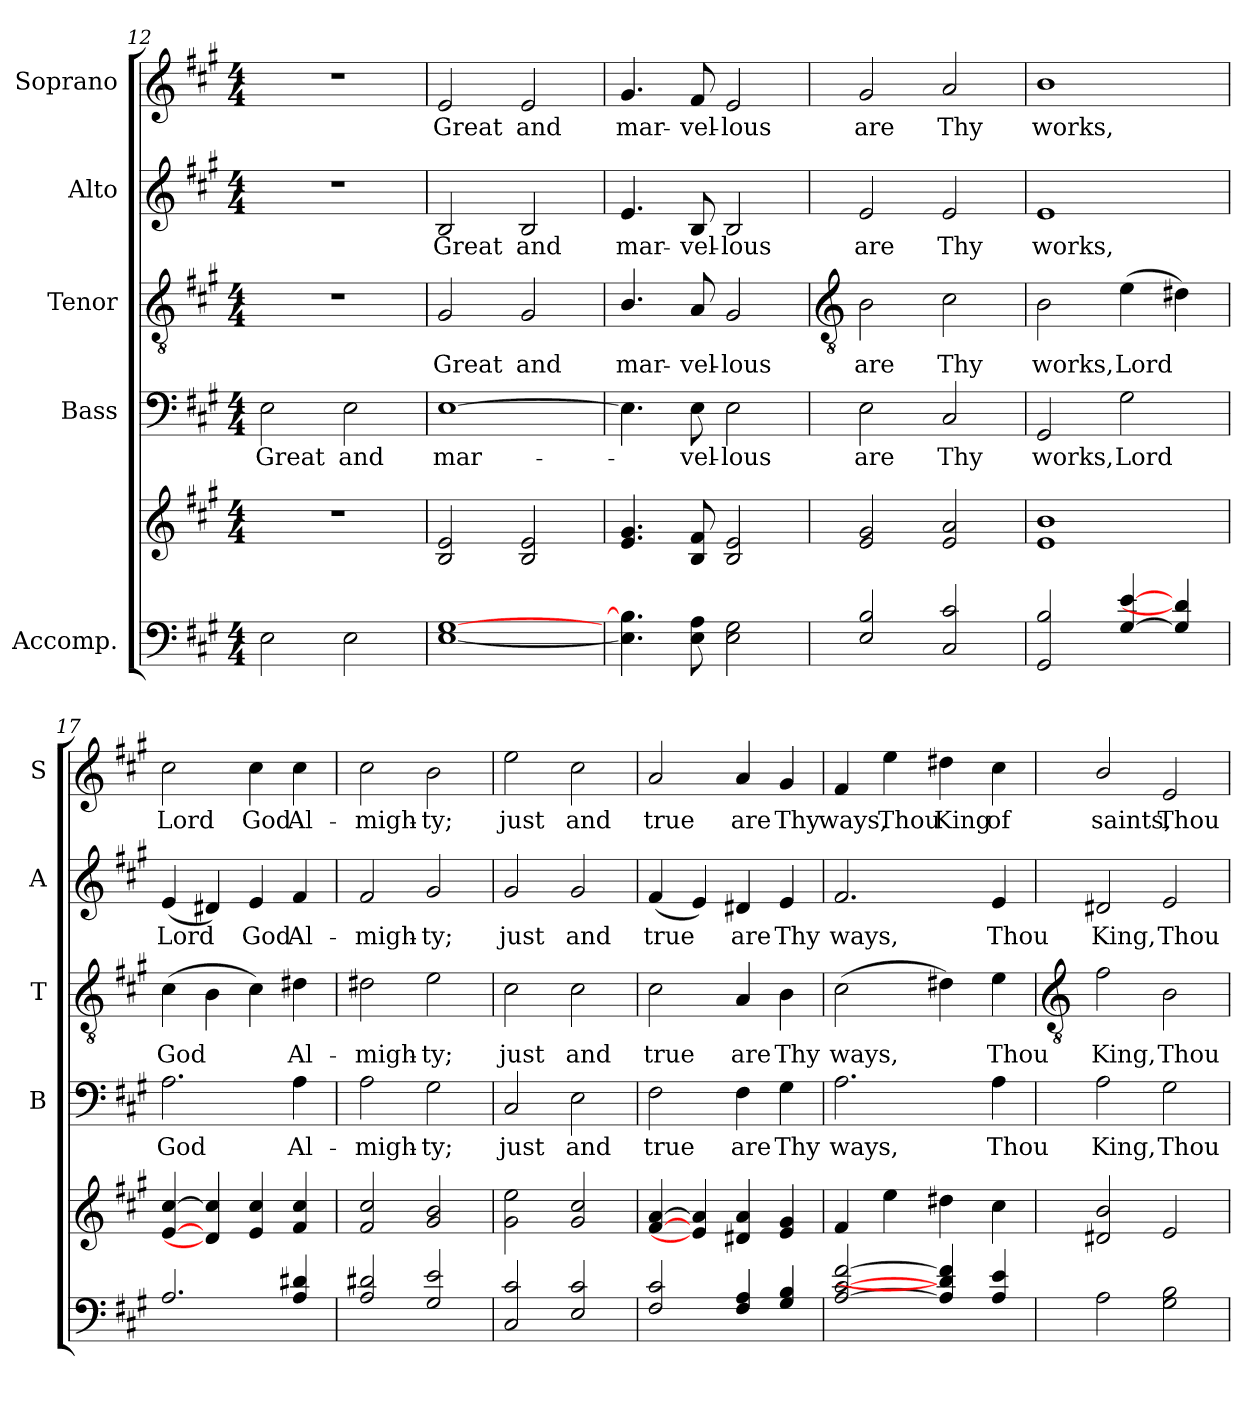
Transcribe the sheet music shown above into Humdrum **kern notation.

**kern	**kern	**kern	**text	**kern	**text	**kern	**text	**kern	**text
*part5	*part5	*part4	*part4	*part3	*part3	*part2	*part2	*part1	*part1
*staff6	*staff5	*staff4	*staff4	*staff3	*staff3	*staff2	*staff2	*staff1	*staff1
*I"Accomp.	*	*I"Bass	*	*I"Tenor	*	*I"Alto	*	*I"Soprano	*
*	*	*I'B	*	*I'T	*	*I'A	*	*I'S	*
*clefF4	*clefG2	*clefF4	*	*clefGv2	*	*clefG2	*	*clefG2	*
*k[f#c#g#]	*k[f#c#g#]	*k[f#c#g#]	*	*k[f#c#g#]	*	*k[f#c#g#]	*	*k[f#c#g#]	*
*A:	*A:	*A:	*	*A:	*	*A:	*	*A:	*
*M4/4	*M4/4	*M4/4	*	*M4/4	*	*M4/4	*	*M4/4	*
=12	=12	=12	=12	=12	=12	=12	=12	=12	=12
!	!	!	!LO:LY:b	!	!	!	!	!	!
2E	1r	2E	Great	1r	.	1r	.	1r	.
!	!	!	!LO:LY:b	!	!	!	!	!	!
2E	.	2E	and	.	.	.	.	.	.
=13	=13	=13	=13	=13	=13	=13	=13	=13	=13
!	!	!	!LO:LY:b	!	!LO:LY:b	!	!LO:LY:b	!	!LO:LY:b
[1E [1G#	2B 2e	[1E	mar-	2G#	Great	2B	Great	2e	Great
!	!	!	!	!	!LO:LY:b	!	!LO:LY:b	!	!LO:LY:b
.	2B 2e	.	.	2G#	and	2B	and	2e	and
=14	=14	=14	=14	=14	=14	=14	=14	=14	=14
!	!	!	!	!	!LO:LY:b	!	!LO:LY:b	!	!LO:LY:b
4.E] 4.B]	4.e 4.g#	4.E]	.	4.B/	mar-	4.e	mar-	4.g#	mar-
!	!	!	!LO:LY:b	!	!LO:LY:b	!	!LO:LY:b	!	!LO:LY:b
8E 8A	8B 8f#	8E	vel-	8A	-vel-	8B	-vel-	8f#	-vel-
!	!	!	!LO:LY:b	!	!LO:LY:b	!	!LO:LY:b	!	!LO:LY:b
2E 2G#	2B 2e	2E	-lous	2G#	-lous	2B	-lous	2e	-lous
!!LO:LB:g=z
=15	=15	=15	=15	=15	=15	=15	=15	=15	=15
*	*	*	*	*clefGv2	*	*	*	*	*
*^	*^	*	*	*	*	*	*	*	*
!	!	!	!	!	!LO:LY:b	!	!LO:LY:b	!	!LO:LY:b	!	!LO:LY:b
2E 2B	1ryy	2e 2g#	1ryy	2E	are	2B	are	2e	are	2g#	are
!	!	!	!	!	!LO:LY:b	!	!LO:LY:b	!	!LO:LY:b	!	!LO:LY:b
2C# 2c#	.	2e 2a	.	2C#	Thy	2c#	Thy	2e	Thy	2a	Thy
=16	=16	=16	=16	=16	=16	=16	=16	=16	=16	=16	=16
!	!	!	!	!	!LO:LY:b	!	!LO:LY:b	!	!LO:LY:b	!	!LO:LY:b
2GG#/ 2B/	1ryy	1e 1b	1ryy	2GG#	works,	2B	works,	1e	works,	1b	works,
!	!	!	!	!	!LO:LY:b	!	!LO:LY:b	!	!	!	!
[4G# [4e	.	.	.	2G#	Lord	(>4e	Lord	.	.	.	.
4G#] 4d#]	.	.	.	.	.	4d#X)	.	.	.	.	.
=17	=17	=17	=17	=17	=17	=17	=17	=17	=17	=17	=17
!	!	!	!	!	!LO:LY:b	!	!LO:LY:b	!	!LO:LY:b	!	!LO:LY:b
2.A	1ryy	[4e [4cc#	1ryy	2.A	God	(>4c#	God	(<4e	Lord	2cc#	Lord
.	.	4d#] 4cc#]	.	.	.	4B	.	4d#X)	.	.	.
!	!	!	!	!	!	!	!	!	!LO:LY:b	!	!LO:LY:b
.	.	4e 4cc#	.	.	.	4c#)	.	4e	God	4cc#	God
!	!	!	!	!	!LO:LY:b	!	!LO:LY:b	!	!LO:LY:b	!	!LO:LY:b
4A 4d#X	.	4f# 4cc#	.	4A	Al-	4d#X	Al-	4f#	Al-	4cc#	Al-
=18	=18	=18	=18	=18	=18	=18	=18	=18	=18	=18	=18
!	!	!	!	!	!LO:LY:b	!	!LO:LY:b	!	!LO:LY:b	!	!LO:LY:b
2A 2d#X	1ryy	2f# 2cc#	1ryy	2A	-migh-	2d#X	-migh-	2f#	-migh-	2cc#	-migh-
!	!	!	!	!	!LO:LY:b	!	!LO:LY:b	!	!LO:LY:b	!	!LO:LY:b
2G# 2e	.	2g# 2b	.	2G#	-ty;	2e	-ty;	2g#	-ty;	2b	-ty;
=19	=19	=19	=19	=19	=19	=19	=19	=19	=19	=19	=19
!	!	!	!	!	!LO:LY:b	!	!LO:LY:b	!	!LO:LY:b	!	!LO:LY:b
2C# 2c#	1ryy	2g#\ 2ee\	1ryy	2C#	just	2c#	just	2g#	just	2ee	just
!	!	!	!	!	!LO:LY:b	!	!LO:LY:b	!	!LO:LY:b	!	!LO:LY:b
2E 2c#	.	2g# 2cc#	.	2E	and	2c#	and	2g#	and	2cc#	and
=20	=20	=20	=20	=20	=20	=20	=20	=20	=20	=20	=20
!	!	!	!	!	!LO:LY:b	!	!LO:LY:b	!	!LO:LY:b	!	!LO:LY:b
2F# 2c#	1ryy	[4f# [4a	1ryy	2F#	true	2c#	true	(<4f#	true	2a	true
.	.	4e] 4a]	.	.	.	.	.	4e)	.	.	.
!	!	!	!	!	!LO:LY:b	!	!LO:LY:b	!	!LO:LY:b	!	!LO:LY:b
4F# 4A	.	4d#X 4a	.	4F#	are	4A	are	4d#X	are	4a	are
!	!	!	!	!	!LO:LY:b	!	!LO:LY:b	!	!LO:LY:b	!	!LO:LY:b
4G# 4B	.	4e 4g#	.	4G#	Thy	4B	Thy	4e	Thy	4g#	Thy
=21	=21	=21	=21	=21	=21	=21	=21	=21	=21	=21	=21
!	!	!	!	!	!LO:LY:b	!	!LO:LY:b	!	!LO:LY:b	!	!LO:LY:b
[2A [2c# [2f#	1ryy	4f#	1ryy	2.A	ways,	(>2c#	ways,	2.f#	ways,	4f#	ways,
!	!	!	!	!	!	!	!	!	!	!	!LO:LY:b
.	.	4ee\	.	.	.	.	.	.	.	4ee	Thou
!	!	!	!	!	!	!	!	!	!	!	!LO:LY:b
4A] 4d#] 4f#]	.	4dd#X\	.	.	.	4d#X)	.	.	.	4dd#X	King
!	!	!	!	!	!LO:LY:b	!	!LO:LY:b	!	!LO:LY:b	!	!LO:LY:b
4A 4e	.	4cc#\	.	4A	Thou	4e	Thou	4e	Thou	4cc#	of
*v	*v	*	*	*	*	*	*	*	*	*	*
*	*v	*v	*	*	*	*	*	*	*	*
!!LO:LB:g=z
=22	=22	=22	=22	=22	=22	=22	=22	=22	=22
*	*	*	*	*clefGv2	*	*	*	*	*
!	!	!	!LO:LY:b	!	!LO:LY:b	!	!LO:LY:b	!	!LO:LY:b
2A	2d#X/ 2b/	2A	King,	2f#	King,	2d#X	King,	2b/	saints,
!	!	!	!LO:LY:b	!	!LO:LY:b	!	!LO:LY:b	!	!LO:LY:b
2G# 2B	2e	2G#	Thou	2B	Thou	2e	Thou	2e	Thou
=	=	=	=	=	=	=	=	=	=
*-	*-	*-	*-	*-	*-	*-	*-	*-	*-
